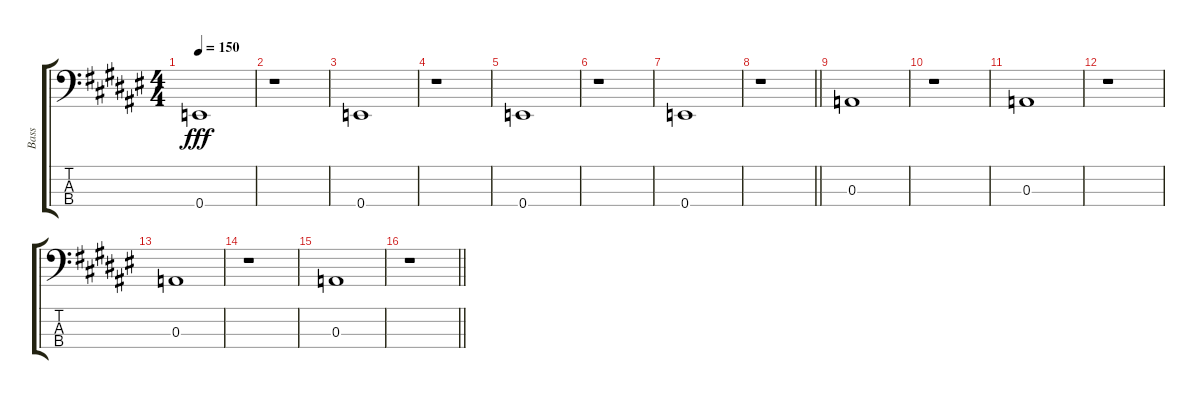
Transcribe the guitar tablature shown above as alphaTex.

\track ("Bass" "Bass") {instrument electricbassfinger}
\staff {score tabs}
\tuning (G2 D2 A1 E1) {hide}
\ts (4 4)
\tempo 150
\clef f4
\ks d#minor
0.4.1{dy fff} |
r.1 |
0.4.1 |
r.1 |
0.4.1 |
r.1 |
0.4.1 |
\barLineRight lightlight
r.1 |
0.3.1 |
r.1 |
0.3.1 |
r.1 |
0.3.1 |
r.1 |
0.3.1 |
\barLineRight lightlight
r.1
